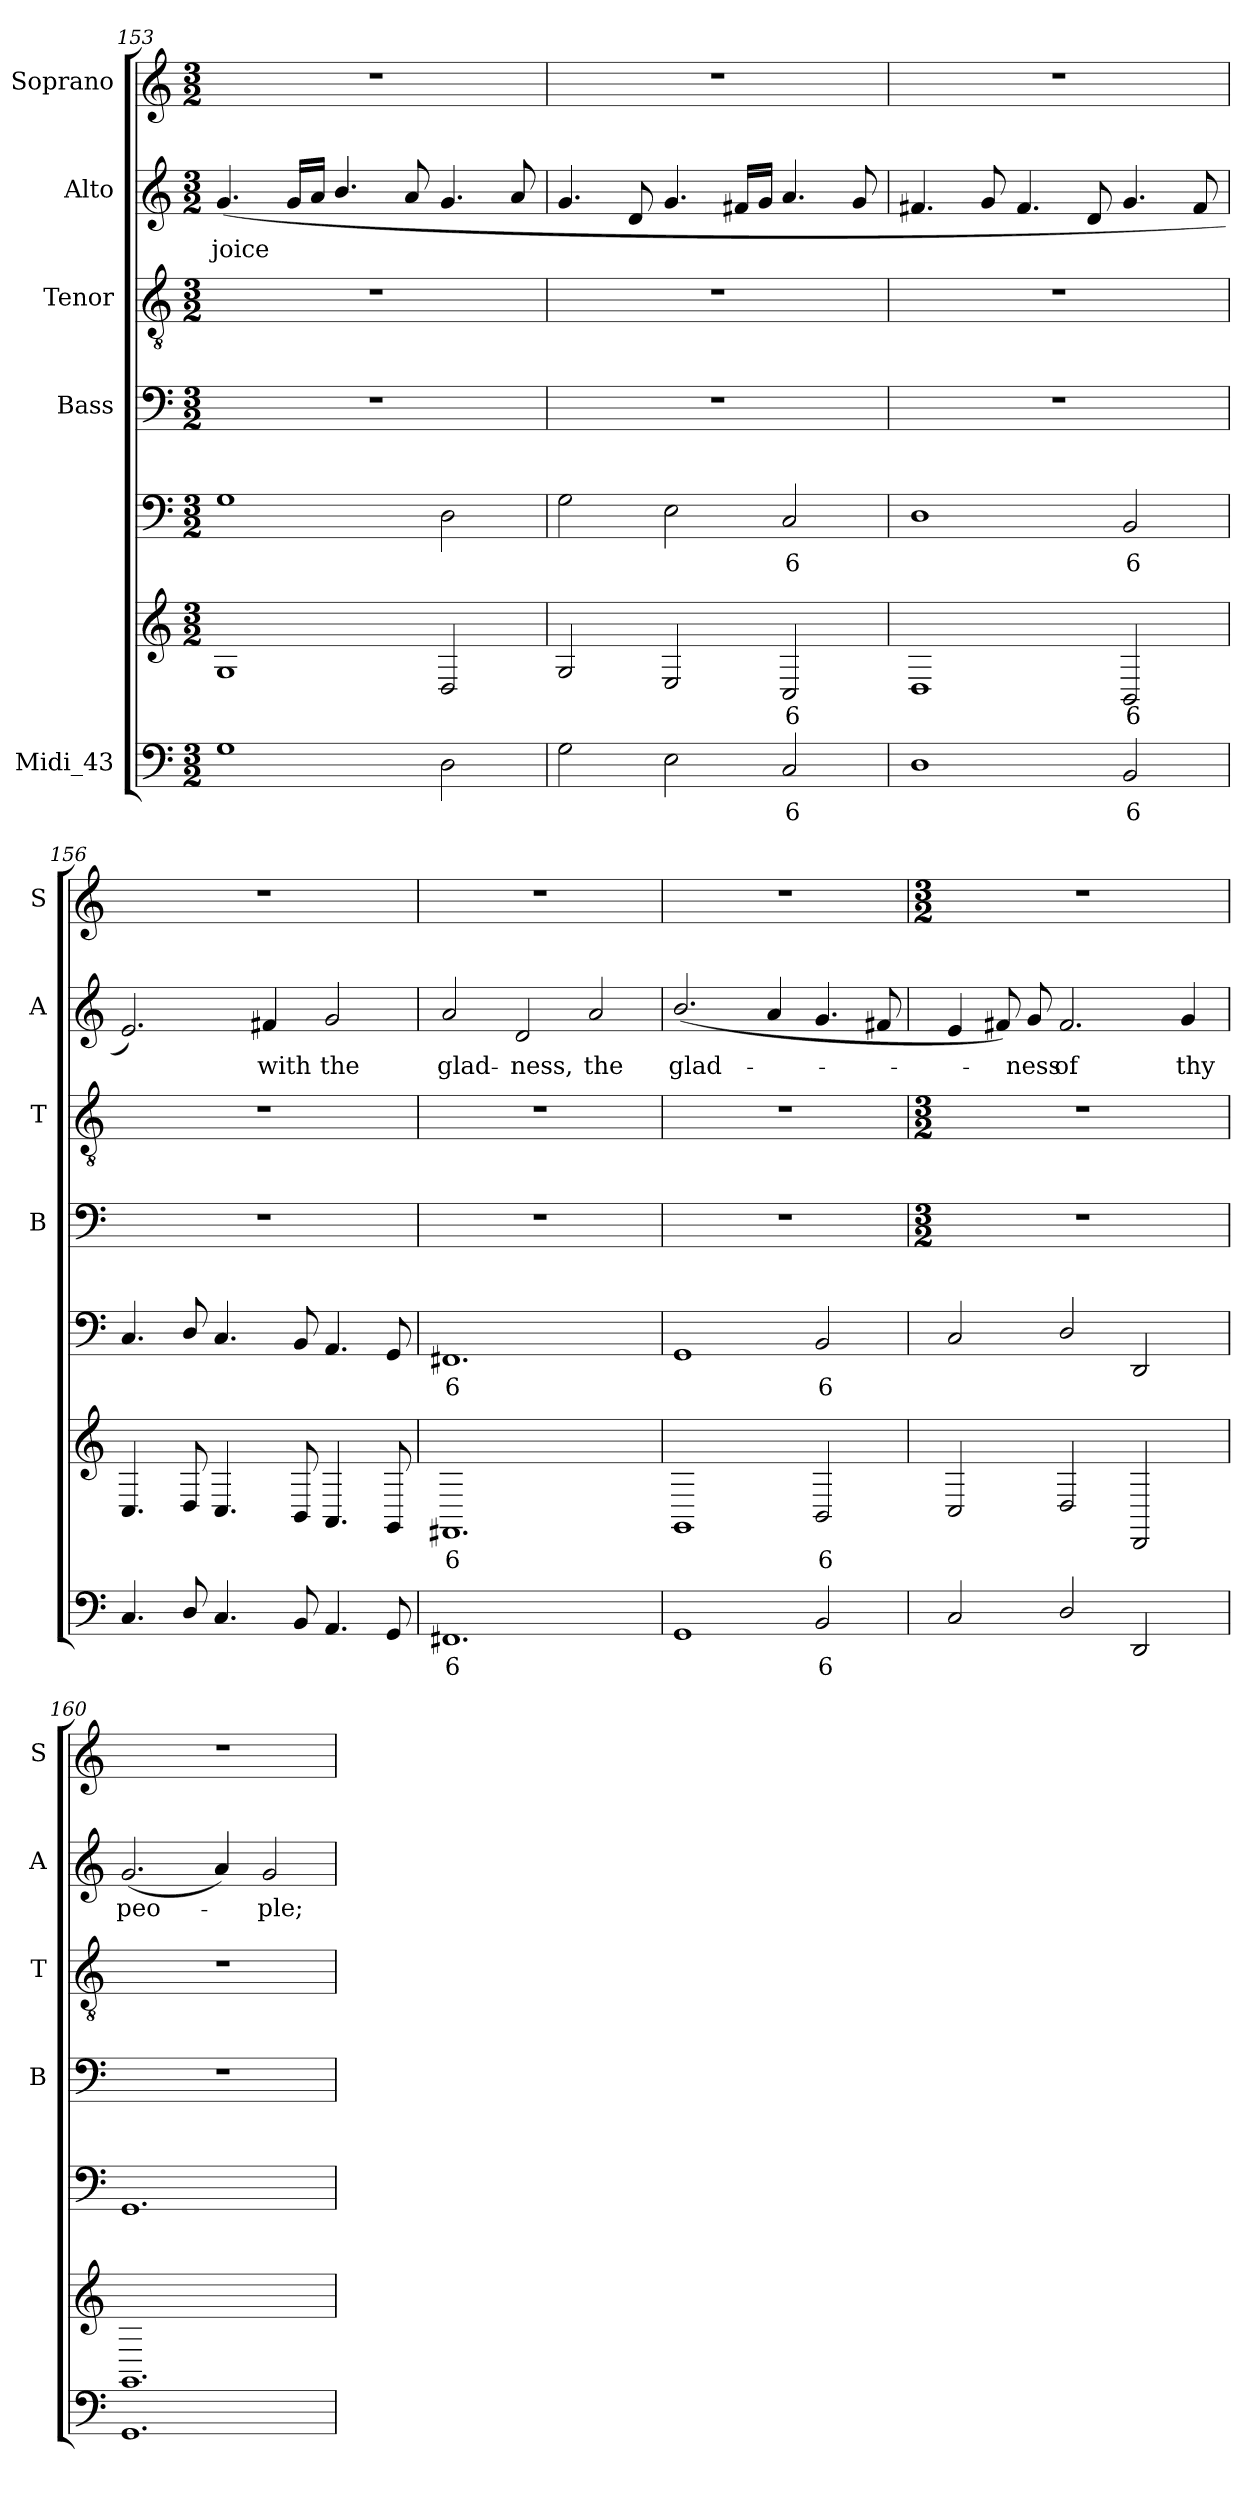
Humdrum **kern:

**kern	**text	**kern	**text	**kern	**text	**kern	**kern	**kern	**text	**kern
*part5	*part5	*part5	*part5	*part5	*part5	*part4	*part3	*part2	*part2	*part1
*staff7	*staff7	*staff6	*staff6	*staff5	*staff5	*staff4	*staff3	*staff2	*staff2	*staff1
*I"Midi_43	*	*	*	*	*	*I"Bass	*I"Tenor	*I"Alto	*	*I"Soprano
*	*	*	*	*	*	*I'B	*I'T	*I'A	*	*I'S
!!LO:LB:g=z
*clefF4	*	*clefG2	*	*clefF4	*	*clefF4	*clefGv2	*clefG2	*	*clefG2
*k[]	*	*k[]	*	*k[]	*	*k[]	*k[]	*k[]	*	*k[]
*C:	*	*C:	*	*C:	*	*C:	*C:	*C:	*	*C:
*M3/2	*	*M3/2	*	*M3/2	*	*M3/2	*M3/2	*M3/2	*	*M3/2
=153	=153	=153	=153	=153	=153	=153	=153	=153	=153	=153
!	!	!	!	!	!	!	!	!	!LO:LY:b	!
1G	.	1G	.	1G	.	1.r	1.r	(<4.g	-joice	1.r
.	.	.	.	.	.	.	.	16gLL	.	.
.	.	.	.	.	.	.	.	16aJJ	.	.
.	.	.	.	.	.	.	.	4.b/	.	.
.	.	.	.	.	.	.	.	8a	.	.
2D	.	2D	.	2D	.	.	.	4.g	.	.
.	.	.	.	.	.	.	.	8a	.	.
=154	=154	=154	=154	=154	=154	=154	=154	=154	=154	=154
2G	.	2G	.	2G	.	1.r	1.r	4.g	.	1.r
.	.	.	.	.	.	.	.	8d	.	.
2E	.	2E	.	2E	.	.	.	4.g	.	.
.	.	.	.	.	.	.	.	16f#XLL	.	.
.	.	.	.	.	.	.	.	16gJJ	.	.
!	!LO:LY:b	!	!LO:LY:b	!	!LO:LY:b	!	!	!	!	!
2C	6	2C	6	2C	6	.	.	4.a	.	.
.	.	.	.	.	.	.	.	8g	.	.
=155	=155	=155	=155	=155	=155	=155	=155	=155	=155	=155
1D	.	1D	.	1D	.	1.r	1.r	4.f#X	.	1.r
.	.	.	.	.	.	.	.	8g	.	.
.	.	.	.	.	.	.	.	4.f#	.	.
.	.	.	.	.	.	.	.	8d	.	.
!	!LO:LY:b	!	!LO:LY:b	!	!LO:LY:b	!	!	!	!	!
2BB	6	2BB	6	2BB	6	.	.	4.g	.	.
.	.	.	.	.	.	.	.	8f#	.	.
=156	=156	=156	=156	=156	=156	=156	=156	=156	=156	=156
4.C	.	4.C	.	4.C	.	1.r	1.r	2.e)	.	1.r
8D/	.	8D/	.	8D/	.	.	.	.	.	.
4.C	.	4.C	.	4.C	.	.	.	.	.	.
!	!	!	!	!	!	!	!	!	!LO:LY:b	!
.	.	.	.	.	.	.	.	4f#X	with	.
8BB	.	8BB	.	8BB	.	.	.	.	.	.
!	!	!	!	!	!	!	!	!	!LO:LY:b	!
4.AA	.	4.AA	.	4.AA	.	.	.	2g	the	.
8GG	.	8GG	.	8GG	.	.	.	.	.	.
=157	=157	=157	=157	=157	=157	=157	=157	=157	=157	=157
!	!LO:LY:b	!	!LO:LY:b	!	!LO:LY:b	!	!	!	!LO:LY:b	!
1.FF#X	6	1.FF#X	6	1.FF#X	6	1.r	1.r	2a	glad-	1.r
!	!	!	!	!	!	!	!	!	!LO:LY:b	!
.	.	.	.	.	.	.	.	2d	-ness,	.
!	!	!	!	!	!	!	!	!	!LO:LY:b	!
.	.	.	.	.	.	.	.	2a	the	.
=158	=158	=158	=158	=158	=158	=158	=158	=158	=158	=158
!	!	!	!	!	!	!	!	!	!LO:LY:b	!
1GG	.	1GG	.	1GG	.	1.r	1.r	(<2.b/	glad-	1.r
.	.	.	.	.	.	.	.	4a	.	.
!	!LO:LY:b	!	!LO:LY:b	!	!LO:LY:b	!	!	!	!	!
2BB	6	2BB	6	2BB	6	.	.	4.g	.	.
.	.	.	.	.	.	.	.	8f#X	.	.
!!LO:LB:g=z
=159	=159	=159	=159	=159	=159	=159	=159	=159	=159	=159
*	*	*	*	*	*	*M3/2	*M3/2	*	*	*M3/2
2C	.	2C	.	2C	.	1.r	1.r	4e	.	1.r
.	.	.	.	.	.	.	.	8f#X)	.	.
!	!	!	!	!	!	!	!	!	!LO:LY:b	!
.	.	.	.	.	.	.	.	8g	-ness	.
!	!	!	!	!	!	!	!	!	!LO:LY:b	!
2D/	.	2D/	.	2D/	.	.	.	2.f#	of	.
2DD	.	2DD	.	2DD	.	.	.	.	.	.
!	!	!	!	!	!	!	!	!	!LO:LY:b	!
.	.	.	.	.	.	.	.	4g	thy	.
=160	=160	=160	=160	=160	=160	=160	=160	=160	=160	=160
!	!	!	!	!	!	!	!	!	!LO:LY:b	!
1.GG	.	1.GG	.	1.GG	.	1.r	1.r	(<2.g	peo-	1.r
.	.	.	.	.	.	.	.	4a)	.	.
!	!	!	!	!	!	!	!	!	!LO:LY:b	!
.	.	.	.	.	.	.	.	2g	ple;	.
=	=	=	=	=	=	=	=	=	=	=
*-	*-	*-	*-	*-	*-	*-	*-	*-	*-	*-
